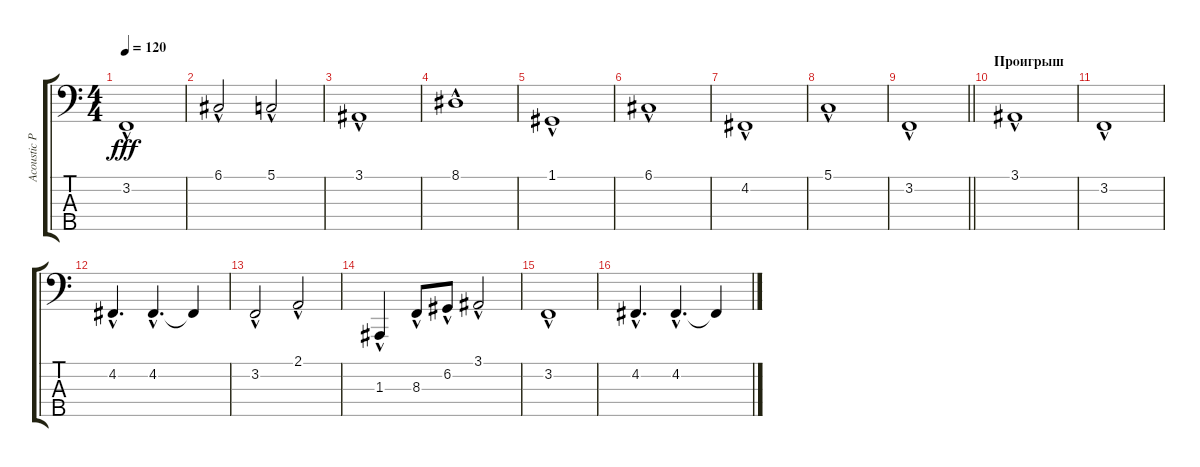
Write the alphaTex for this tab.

\track ("Acoustic Piano (Staff 2)" "Acoustic P") {instrument brightacousticpiano}
\staff {score tabs}
\tuning (G2 D2 A1 E1 B0) {hide}
\ts (4 4)
\tempo 120
\clef f4
\ks c
3.2{hac}.1{dy fff} |
6.1{hac}.2 5.1{hac}.2 |
3.1{hac}.1 |
8.1{hac}.1 |
1.1{hac}.1 |
6.1{hac}.1 |
4.2{hac}.1 |
5.1{hac}.1 |
\barLineRight lightlight
3.2{hac}.1 |
\section ("" "Проигрыш")
3.1{hac}.1 |
3.2{hac}.1 |
4.2{hac}.4{d} 4.2{hac}.4{d} 4.2{t}.4 |
3.2{hac}.2 2.1{hac}.2 |
1.3{hac}.4 8.3{hac}.8 6.2{hac}.8 3.1{hac}.2 |
3.2{hac}.1 |
4.2{hac}.4{d} 4.2{hac}.4{d} 4.2{t}.4
